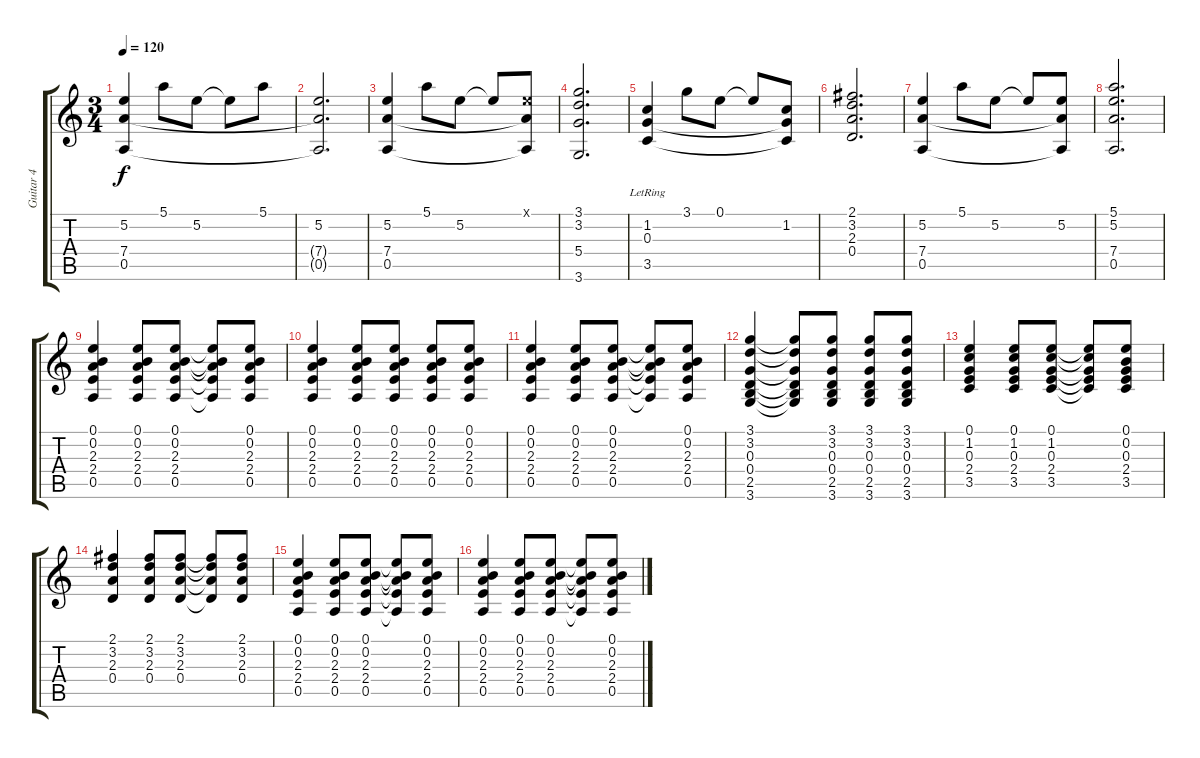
\track ("Guitar 4" "Guitar 4") {instrument acousticguitarsteel}
\staff {score tabs}
\tuning (E4 B3 G3 D3 A2 E2) {hide}
\ts (3 4)
\tempo 120
\clef g2
\ks c
(5.2 7.4 0.5).4{dy f} 5.1.8 5.2.8 5.2{t}.8 5.1.8 |
(5.2 7.4{t} 0.5{t}).2{d} |
(5.2 7.4 0.5).4 5.1.8 5.2.8 5.2{t}.8 (0.1{x} 7.4{t} 0.5{t}).8 |
(3.1 3.2 5.4 3.6).2{d} |
(1.2{lr} 0.3{lr} 3.5).4 3.1.8 0.1.8 0.1{t}.8 (1.2 0.3{t} 3.5{t}).8 |
(2.1 3.2 2.3 0.4).2{d} |
(5.2 7.4 0.5).4 5.1.8 5.2.8 5.2{t}.8 (5.2 7.4{t} 0.5{t}).8 |
(5.1 5.2 7.4 0.5).2{d} |
(0.1 0.2 2.3 2.4 0.5).4 (0.1 0.2 2.3 2.4 0.5).8 (0.1 0.2 2.3 2.4 0.5).8 (0.1{t} 0.2{t} 2.3{t} 2.4{t} 0.5{t}).8 (0.1 0.2 2.3 2.4 0.5).8 |
(0.1 0.2 2.3 2.4 0.5).4 (0.1 0.2 2.3 2.4 0.5).8 (0.1 0.2 2.3 2.4 0.5).8 (0.1 0.2 2.3 2.4 0.5).8 (0.1 0.2 2.3 2.4 0.5).8 |
(0.1 0.2 2.3 2.4 0.5).4 (0.1 0.2 2.3 2.4 0.5).8 (0.1 0.2 2.3 2.4 0.5).8 (0.1{t} 0.2{t} 2.3{t} 2.4{t} 0.5{t}).8 (0.1 0.2 2.3 2.4 0.5).8 |
(3.1 3.2 0.3 0.4 2.5 3.6).4 (3.1{t} 3.2{t} 0.3{t} 0.4{t} 2.5{t} 3.6{t}).8 (3.1 3.2 0.3 0.4 2.5 3.6).8 (3.1 3.2 0.3 0.4 2.5 3.6).8 (3.1 3.2 0.3 0.4 2.5 3.6).8 |
(0.1 1.2 0.3 2.4 3.5).4 (0.1 1.2 0.3 2.4 3.5).8 (0.1 1.2 0.3 2.4 3.5).8 (0.1{t} 1.2{t} 0.3{t} 2.4{t} 3.5{t}).8 (0.1 0.2 0.3 2.4 3.5).8 |
(2.1 3.2 2.3 0.4).4 (2.1 3.2 2.3 0.4).8 (2.1 3.2 2.3 0.4).8 (2.1{t} 3.2{t} 2.3{t} 0.4{t}).8 (2.1 3.2 2.3 0.4).8 |
(0.1 0.2 2.3 2.4 0.5).4 (0.1 0.2 2.3 2.4 0.5).8 (0.1 0.2 2.3 2.4 0.5).8 (0.1{t} 0.2{t} 2.3{t} 2.4{t} 0.5{t}).8 (0.1 0.2 2.3 2.4 0.5).8 |
(0.1 0.2 2.3 2.4 0.5).4 (0.1 0.2 2.3 2.4 0.5).8 (0.1 0.2 2.3 2.4 0.5).8 (0.1{t} 0.2{t} 2.3{t} 2.4{t} 0.5{t}).8 (0.1 0.2 2.3 2.4 0.5).8
